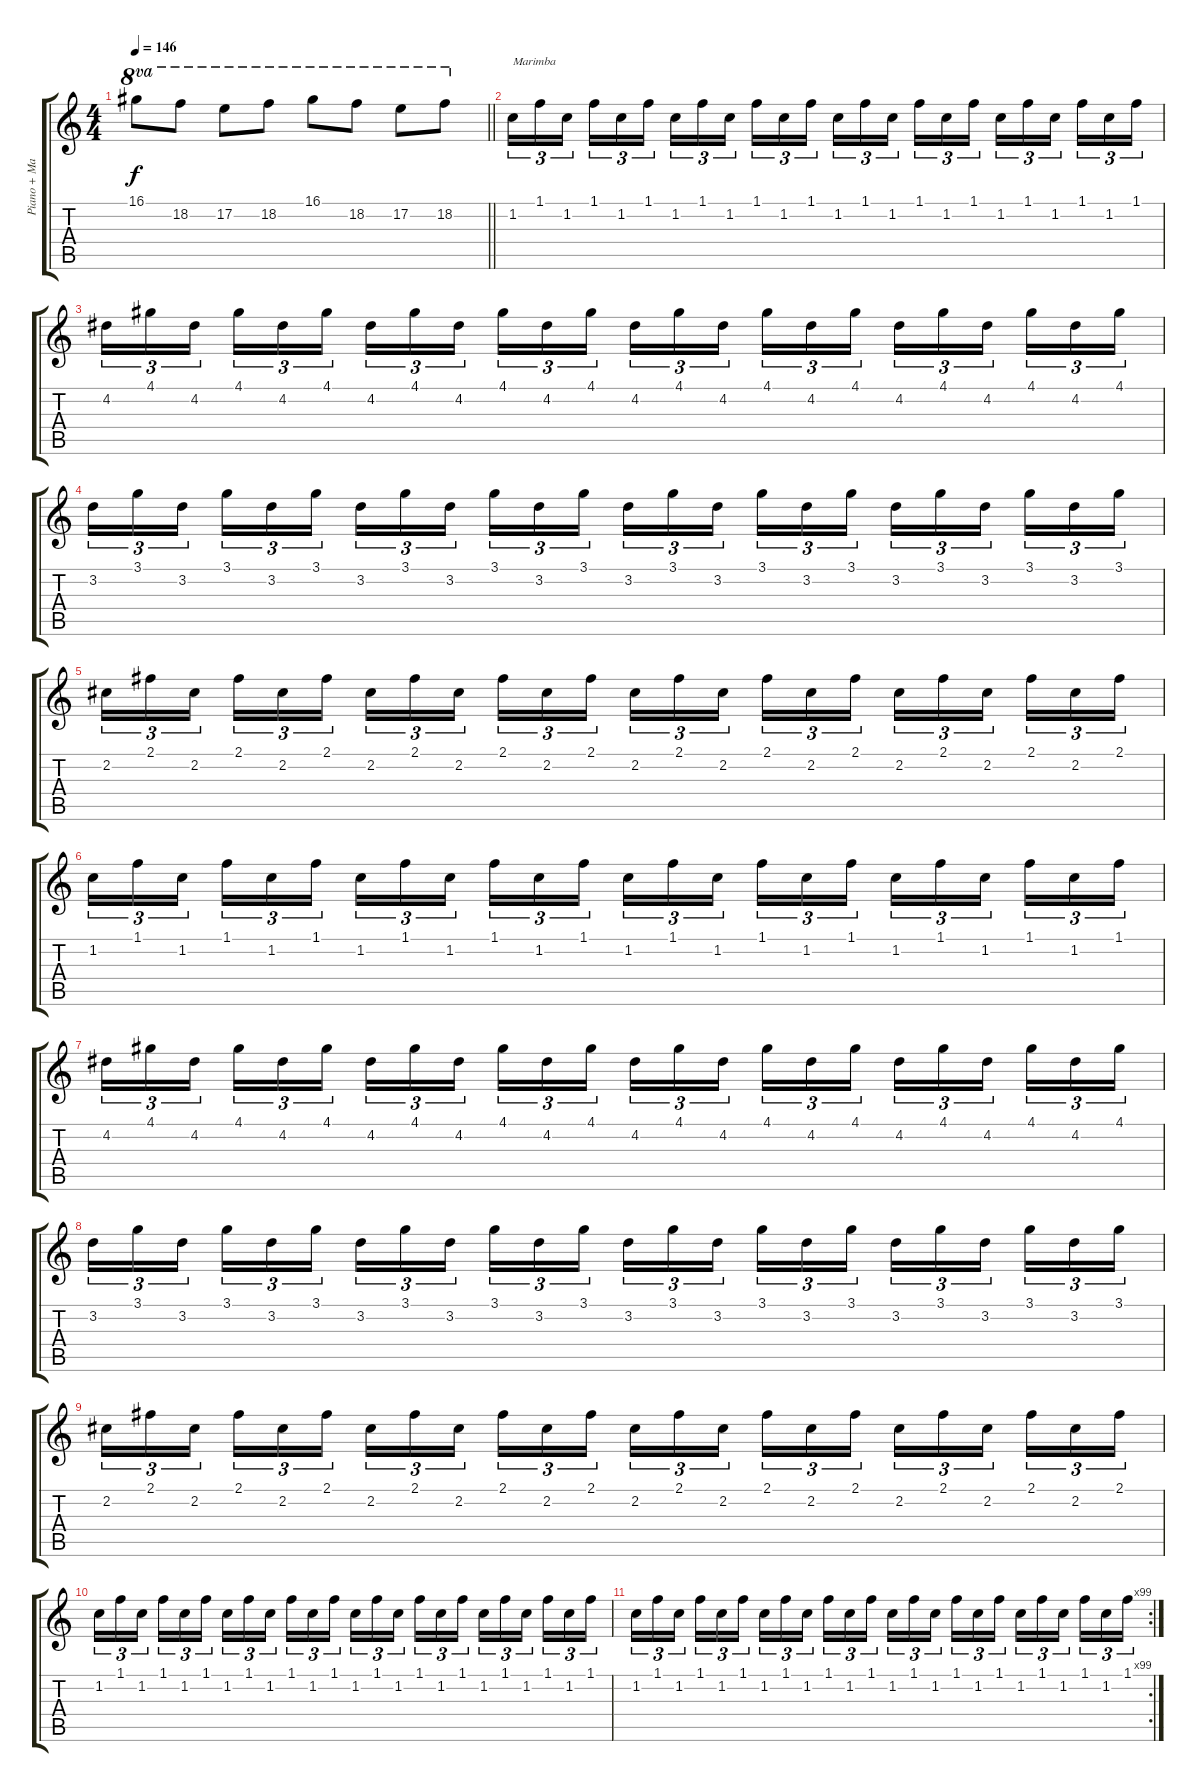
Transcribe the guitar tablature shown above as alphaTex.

\track ("Piano + Marimba" "Piano + Ma") {instrument acousticgrandpiano}
\staff {score tabs}
\tuning (E5 B4 G4 D4 A3 E3) {hide}
\ts (4 4)
\tempo 146
\clef g2
\barLineRight lightlight
\ks c
16.1.8{ot 8va dy f} 18.2.8{ot 8va} 17.2.8{ot 8va} 18.2.8{ot 8va} 16.1.8{ot 8va volume 2} 18.2.8{ot 8va} 17.2.8{ot 8va} 18.2.8{ot 8va} |
1.2.16{tu (3 2) txt "Marimba" volume 13 instrument marimba} 1.1.16{tu (3 2)} 1.2.16{tu (3 2) beam splitsecondary} 1.1.16{tu (3 2)} 1.2.16{tu (3 2)} 1.1.16{tu (3 2)} 1.2.16{tu (3 2)} 1.1.16{tu (3 2)} 1.2.16{tu (3 2) beam splitsecondary} 1.1.16{tu (3 2)} 1.2.16{tu (3 2)} 1.1.16{tu (3 2)} 1.2.16{tu (3 2) volume 2} 1.1.16{tu (3 2)} 1.2.16{tu (3 2) beam splitsecondary} 1.1.16{tu (3 2)} 1.2.16{tu (3 2)} 1.1.16{tu (3 2)} 1.2.16{tu (3 2)} 1.1.16{tu (3 2)} 1.2.16{tu (3 2) beam splitsecondary} 1.1.16{tu (3 2)} 1.2.16{tu (3 2)} 1.1.16{tu (3 2)} |
4.2.16{tu (3 2) volume 13} 4.1.16{tu (3 2)} 4.2.16{tu (3 2) beam splitsecondary} 4.1.16{tu (3 2)} 4.2.16{tu (3 2)} 4.1.16{tu (3 2)} 4.2.16{tu (3 2)} 4.1.16{tu (3 2)} 4.2.16{tu (3 2) beam splitsecondary} 4.1.16{tu (3 2)} 4.2.16{tu (3 2)} 4.1.16{tu (3 2)} 4.2.16{tu (3 2) volume 2} 4.1.16{tu (3 2)} 4.2.16{tu (3 2) beam splitsecondary} 4.1.16{tu (3 2)} 4.2.16{tu (3 2)} 4.1.16{tu (3 2)} 4.2.16{tu (3 2)} 4.1.16{tu (3 2)} 4.2.16{tu (3 2) beam splitsecondary} 4.1.16{tu (3 2)} 4.2.16{tu (3 2)} 4.1.16{tu (3 2)} |
3.2.16{tu (3 2) volume 13} 3.1.16{tu (3 2)} 3.2.16{tu (3 2) beam splitsecondary} 3.1.16{tu (3 2)} 3.2.16{tu (3 2)} 3.1.16{tu (3 2)} 3.2.16{tu (3 2)} 3.1.16{tu (3 2)} 3.2.16{tu (3 2) beam splitsecondary} 3.1.16{tu (3 2)} 3.2.16{tu (3 2)} 3.1.16{tu (3 2)} 3.2.16{tu (3 2) volume 2} 3.1.16{tu (3 2)} 3.2.16{tu (3 2) beam splitsecondary} 3.1.16{tu (3 2)} 3.2.16{tu (3 2)} 3.1.16{tu (3 2)} 3.2.16{tu (3 2)} 3.1.16{tu (3 2)} 3.2.16{tu (3 2) beam splitsecondary} 3.1.16{tu (3 2)} 3.2.16{tu (3 2)} 3.1.16{tu (3 2)} |
2.2.16{tu (3 2) volume 13} 2.1.16{tu (3 2)} 2.2.16{tu (3 2) beam splitsecondary} 2.1.16{tu (3 2)} 2.2.16{tu (3 2)} 2.1.16{tu (3 2)} 2.2.16{tu (3 2)} 2.1.16{tu (3 2)} 2.2.16{tu (3 2) beam splitsecondary} 2.1.16{tu (3 2)} 2.2.16{tu (3 2)} 2.1.16{tu (3 2)} 2.2.16{tu (3 2) volume 2} 2.1.16{tu (3 2)} 2.2.16{tu (3 2) beam splitsecondary} 2.1.16{tu (3 2)} 2.2.16{tu (3 2)} 2.1.16{tu (3 2)} 2.2.16{tu (3 2)} 2.1.16{tu (3 2)} 2.2.16{tu (3 2) beam splitsecondary} 2.1.16{tu (3 2)} 2.2.16{tu (3 2)} 2.1.16{tu (3 2)} |
1.2.16{tu (3 2) volume 13} 1.1.16{tu (3 2)} 1.2.16{tu (3 2) beam splitsecondary} 1.1.16{tu (3 2)} 1.2.16{tu (3 2)} 1.1.16{tu (3 2)} 1.2.16{tu (3 2)} 1.1.16{tu (3 2)} 1.2.16{tu (3 2) beam splitsecondary} 1.1.16{tu (3 2)} 1.2.16{tu (3 2)} 1.1.16{tu (3 2)} 1.2.16{tu (3 2) volume 2} 1.1.16{tu (3 2)} 1.2.16{tu (3 2) beam splitsecondary} 1.1.16{tu (3 2)} 1.2.16{tu (3 2)} 1.1.16{tu (3 2)} 1.2.16{tu (3 2)} 1.1.16{tu (3 2)} 1.2.16{tu (3 2) beam splitsecondary} 1.1.16{tu (3 2)} 1.2.16{tu (3 2)} 1.1.16{tu (3 2)} |
4.2.16{tu (3 2) volume 13} 4.1.16{tu (3 2)} 4.2.16{tu (3 2) beam splitsecondary} 4.1.16{tu (3 2)} 4.2.16{tu (3 2)} 4.1.16{tu (3 2)} 4.2.16{tu (3 2)} 4.1.16{tu (3 2)} 4.2.16{tu (3 2) beam splitsecondary} 4.1.16{tu (3 2)} 4.2.16{tu (3 2)} 4.1.16{tu (3 2)} 4.2.16{tu (3 2) volume 2} 4.1.16{tu (3 2)} 4.2.16{tu (3 2) beam splitsecondary} 4.1.16{tu (3 2)} 4.2.16{tu (3 2)} 4.1.16{tu (3 2)} 4.2.16{tu (3 2)} 4.1.16{tu (3 2)} 4.2.16{tu (3 2) beam splitsecondary} 4.1.16{tu (3 2)} 4.2.16{tu (3 2)} 4.1.16{tu (3 2)} |
3.2.16{tu (3 2) volume 13} 3.1.16{tu (3 2)} 3.2.16{tu (3 2) beam splitsecondary} 3.1.16{tu (3 2)} 3.2.16{tu (3 2)} 3.1.16{tu (3 2)} 3.2.16{tu (3 2)} 3.1.16{tu (3 2)} 3.2.16{tu (3 2) beam splitsecondary} 3.1.16{tu (3 2)} 3.2.16{tu (3 2)} 3.1.16{tu (3 2)} 3.2.16{tu (3 2) volume 2} 3.1.16{tu (3 2)} 3.2.16{tu (3 2) beam splitsecondary} 3.1.16{tu (3 2)} 3.2.16{tu (3 2)} 3.1.16{tu (3 2)} 3.2.16{tu (3 2)} 3.1.16{tu (3 2)} 3.2.16{tu (3 2) beam splitsecondary} 3.1.16{tu (3 2)} 3.2.16{tu (3 2)} 3.1.16{tu (3 2)} |
2.2.16{tu (3 2) volume 13} 2.1.16{tu (3 2)} 2.2.16{tu (3 2) beam splitsecondary} 2.1.16{tu (3 2)} 2.2.16{tu (3 2)} 2.1.16{tu (3 2)} 2.2.16{tu (3 2)} 2.1.16{tu (3 2)} 2.2.16{tu (3 2) beam splitsecondary} 2.1.16{tu (3 2)} 2.2.16{tu (3 2)} 2.1.16{tu (3 2)} 2.2.16{tu (3 2) volume 2} 2.1.16{tu (3 2)} 2.2.16{tu (3 2) beam splitsecondary} 2.1.16{tu (3 2)} 2.2.16{tu (3 2)} 2.1.16{tu (3 2)} 2.2.16{tu (3 2)} 2.1.16{tu (3 2)} 2.2.16{tu (3 2) beam splitsecondary} 2.1.16{tu (3 2)} 2.2.16{tu (3 2)} 2.1.16{tu (3 2)} |
1.2.16{tu (3 2) volume 11} 1.1.16{tu (3 2)} 1.2.16{tu (3 2) beam splitsecondary} 1.1.16{tu (3 2)} 1.2.16{tu (3 2)} 1.1.16{tu (3 2)} 1.2.16{tu (3 2)} 1.1.16{tu (3 2)} 1.2.16{tu (3 2) beam splitsecondary} 1.1.16{tu (3 2)} 1.2.16{tu (3 2)} 1.1.16{tu (3 2)} 1.2.16{tu (3 2)} 1.1.16{tu (3 2)} 1.2.16{tu (3 2) beam splitsecondary} 1.1.16{tu (3 2)} 1.2.16{tu (3 2)} 1.1.16{tu (3 2)} 1.2.16{tu (3 2)} 1.1.16{tu (3 2)} 1.2.16{tu (3 2) beam splitsecondary} 1.1.16{tu (3 2)} 1.2.16{tu (3 2)} 1.1.16{tu (3 2)} |
\rc 99
1.2.16{tu (3 2)} 1.1.16{tu (3 2)} 1.2.16{tu (3 2) beam splitsecondary} 1.1.16{tu (3 2)} 1.2.16{tu (3 2)} 1.1.16{tu (3 2)} 1.2.16{tu (3 2)} 1.1.16{tu (3 2)} 1.2.16{tu (3 2) beam splitsecondary} 1.1.16{tu (3 2)} 1.2.16{tu (3 2)} 1.1.16{tu (3 2)} 1.2.16{tu (3 2) volume 2} 1.1.16{tu (3 2)} 1.2.16{tu (3 2) beam splitsecondary} 1.1.16{tu (3 2)} 1.2.16{tu (3 2)} 1.1.16{tu (3 2)} 1.2.16{tu (3 2)} 1.1.16{tu (3 2)} 1.2.16{tu (3 2) beam splitsecondary} 1.1.16{tu (3 2)} 1.2.16{tu (3 2)} 1.1.16{tu (3 2)}
